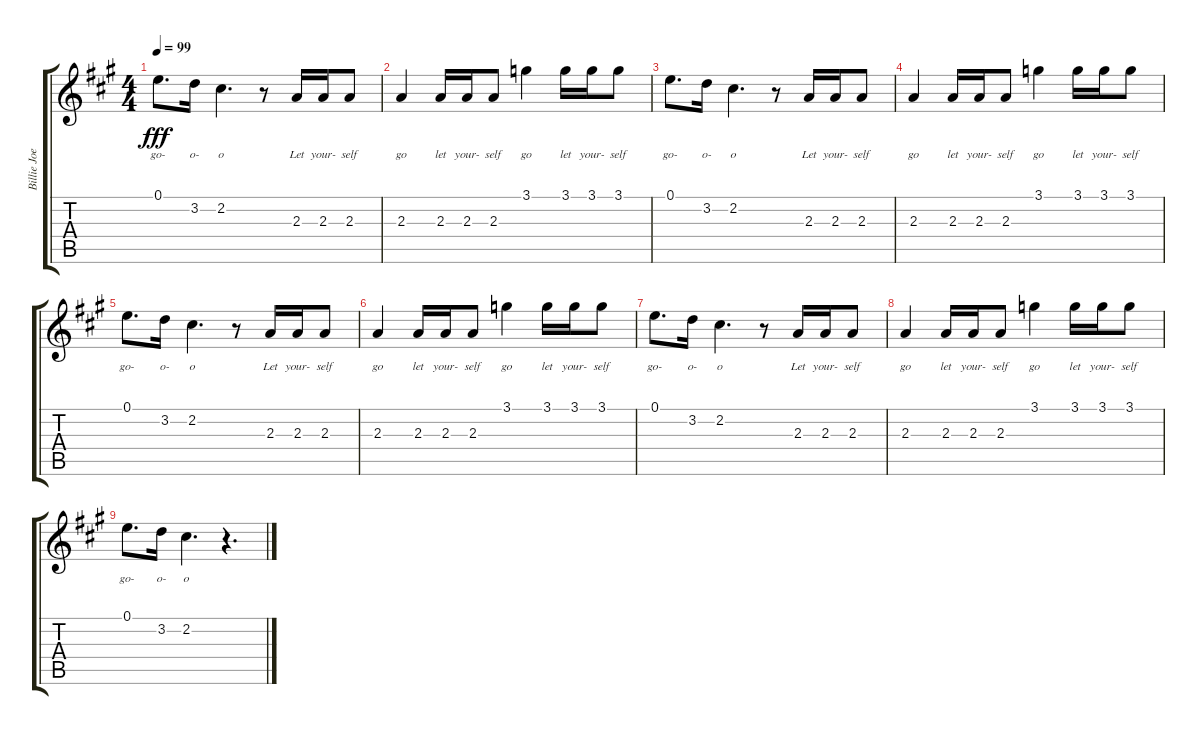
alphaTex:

\track ("Billie Joe Vocals" "Billie Joe") {instrument overdrivenguitar}
\staff {score tabs}
\tuning (E4 B3 G3 D3 A2 E2) {hide}
\ts (4 4)
\tempo 99
\clef g2
\ks a
0.1.8{d lyrics (0 "go-") lyrics (1 "") lyrics (2 "") lyrics (3 "") lyrics (4 "") dy fff} 3.2.16{lyrics (0 "o-") lyrics (1 "") lyrics (2 "") lyrics (3 "") lyrics (4 "")} 2.2.4{d lyrics (0 "o") lyrics (1 "") lyrics (2 "") lyrics (3 "") lyrics (4 "")} r.8 2.3.16{lyrics (0 "Let") lyrics (1 "") lyrics (2 "") lyrics (3 "") lyrics (4 "")} 2.3.16{lyrics (0 "your-") lyrics (1 "") lyrics (2 "") lyrics (3 "") lyrics (4 "")} 2.3.8{lyrics (0 "self") lyrics (1 "") lyrics (2 "") lyrics (3 "") lyrics (4 "")} |
2.3.4{lyrics (0 "go") lyrics (1 "") lyrics (2 "") lyrics (3 "") lyrics (4 "")} 2.3.16{lyrics (0 "let") lyrics (1 "") lyrics (2 "") lyrics (3 "") lyrics (4 "")} 2.3.16{lyrics (0 "your-") lyrics (1 "") lyrics (2 "") lyrics (3 "") lyrics (4 "")} 2.3.8{lyrics (0 "self") lyrics (1 "") lyrics (2 "") lyrics (3 "") lyrics (4 "")} 3.1.4{lyrics (0 "go") lyrics (1 "") lyrics (2 "") lyrics (3 "") lyrics (4 "")} 3.1.16{lyrics (0 "let") lyrics (1 "") lyrics (2 "") lyrics (3 "") lyrics (4 "")} 3.1.16{lyrics (0 "your-") lyrics (1 "") lyrics (2 "") lyrics (3 "") lyrics (4 "")} 3.1.8{lyrics (0 "self") lyrics (1 "") lyrics (2 "") lyrics (3 "") lyrics (4 "")} |
0.1.8{d lyrics (0 "go-") lyrics (1 "") lyrics (2 "") lyrics (3 "") lyrics (4 "")} 3.2.16{lyrics (0 "o-") lyrics (1 "") lyrics (2 "") lyrics (3 "") lyrics (4 "")} 2.2.4{d lyrics (0 "o") lyrics (1 "") lyrics (2 "") lyrics (3 "") lyrics (4 "")} r.8 2.3.16{lyrics (0 "Let") lyrics (1 "") lyrics (2 "") lyrics (3 "") lyrics (4 "")} 2.3.16{lyrics (0 "your-") lyrics (1 "") lyrics (2 "") lyrics (3 "") lyrics (4 "")} 2.3.8{lyrics (0 "self") lyrics (1 "") lyrics (2 "") lyrics (3 "") lyrics (4 "")} |
2.3.4{lyrics (0 "go") lyrics (1 "") lyrics (2 "") lyrics (3 "") lyrics (4 "")} 2.3.16{lyrics (0 "let") lyrics (1 "") lyrics (2 "") lyrics (3 "") lyrics (4 "")} 2.3.16{lyrics (0 "your-") lyrics (1 "") lyrics (2 "") lyrics (3 "") lyrics (4 "")} 2.3.8{lyrics (0 "self") lyrics (1 "") lyrics (2 "") lyrics (3 "") lyrics (4 "")} 3.1.4{lyrics (0 "go") lyrics (1 "") lyrics (2 "") lyrics (3 "") lyrics (4 "")} 3.1.16{lyrics (0 "let") lyrics (1 "") lyrics (2 "") lyrics (3 "") lyrics (4 "")} 3.1.16{lyrics (0 "your-") lyrics (1 "") lyrics (2 "") lyrics (3 "") lyrics (4 "")} 3.1.8{lyrics (0 "self") lyrics (1 "") lyrics (2 "") lyrics (3 "") lyrics (4 "")} |
0.1.8{d lyrics (0 "go-") lyrics (1 "") lyrics (2 "") lyrics (3 "") lyrics (4 "")} 3.2.16{lyrics (0 "o-") lyrics (1 "") lyrics (2 "") lyrics (3 "") lyrics (4 "")} 2.2.4{d lyrics (0 "o") lyrics (1 "") lyrics (2 "") lyrics (3 "") lyrics (4 "")} r.8 2.3.16{lyrics (0 "Let") lyrics (1 "") lyrics (2 "") lyrics (3 "") lyrics (4 "")} 2.3.16{lyrics (0 "your-") lyrics (1 "") lyrics (2 "") lyrics (3 "") lyrics (4 "")} 2.3.8{lyrics (0 "self") lyrics (1 "") lyrics (2 "") lyrics (3 "") lyrics (4 "")} |
2.3.4{lyrics (0 "go") lyrics (1 "") lyrics (2 "") lyrics (3 "") lyrics (4 "")} 2.3.16{lyrics (0 "let") lyrics (1 "") lyrics (2 "") lyrics (3 "") lyrics (4 "")} 2.3.16{lyrics (0 "your-") lyrics (1 "") lyrics (2 "") lyrics (3 "") lyrics (4 "")} 2.3.8{lyrics (0 "self") lyrics (1 "") lyrics (2 "") lyrics (3 "") lyrics (4 "")} 3.1.4{lyrics (0 "go") lyrics (1 "") lyrics (2 "") lyrics (3 "") lyrics (4 "")} 3.1.16{lyrics (0 "let") lyrics (1 "") lyrics (2 "") lyrics (3 "") lyrics (4 "")} 3.1.16{lyrics (0 "your-") lyrics (1 "") lyrics (2 "") lyrics (3 "") lyrics (4 "")} 3.1.8{lyrics (0 "self") lyrics (1 "") lyrics (2 "") lyrics (3 "") lyrics (4 "")} |
0.1.8{d lyrics (0 "go-") lyrics (1 "") lyrics (2 "") lyrics (3 "") lyrics (4 "")} 3.2.16{lyrics (0 "o-") lyrics (1 "") lyrics (2 "") lyrics (3 "") lyrics (4 "")} 2.2.4{d lyrics (0 "o") lyrics (1 "") lyrics (2 "") lyrics (3 "") lyrics (4 "")} r.8 2.3.16{lyrics (0 "Let") lyrics (1 "") lyrics (2 "") lyrics (3 "") lyrics (4 "")} 2.3.16{lyrics (0 "your-") lyrics (1 "") lyrics (2 "") lyrics (3 "") lyrics (4 "")} 2.3.8{lyrics (0 "self") lyrics (1 "") lyrics (2 "") lyrics (3 "") lyrics (4 "")} |
2.3.4{lyrics (0 "go") lyrics (1 "") lyrics (2 "") lyrics (3 "") lyrics (4 "")} 2.3.16{lyrics (0 "let") lyrics (1 "") lyrics (2 "") lyrics (3 "") lyrics (4 "")} 2.3.16{lyrics (0 "your-") lyrics (1 "") lyrics (2 "") lyrics (3 "") lyrics (4 "")} 2.3.8{lyrics (0 "self") lyrics (1 "") lyrics (2 "") lyrics (3 "") lyrics (4 "")} 3.1.4{lyrics (0 "go") lyrics (1 "") lyrics (2 "") lyrics (3 "") lyrics (4 "")} 3.1.16{lyrics (0 "let") lyrics (1 "") lyrics (2 "") lyrics (3 "") lyrics (4 "")} 3.1.16{lyrics (0 "your-") lyrics (1 "") lyrics (2 "") lyrics (3 "") lyrics (4 "")} 3.1.8{lyrics (0 "self") lyrics (1 "") lyrics (2 "") lyrics (3 "") lyrics (4 "")} |
0.1.8{d lyrics (0 "go-") lyrics (1 "") lyrics (2 "") lyrics (3 "") lyrics (4 "")} 3.2.16{lyrics (0 "o-") lyrics (1 "") lyrics (2 "") lyrics (3 "") lyrics (4 "")} 2.2.4{d lyrics (0 "o") lyrics (1 "") lyrics (2 "") lyrics (3 "") lyrics (4 "")} r.4{d}
